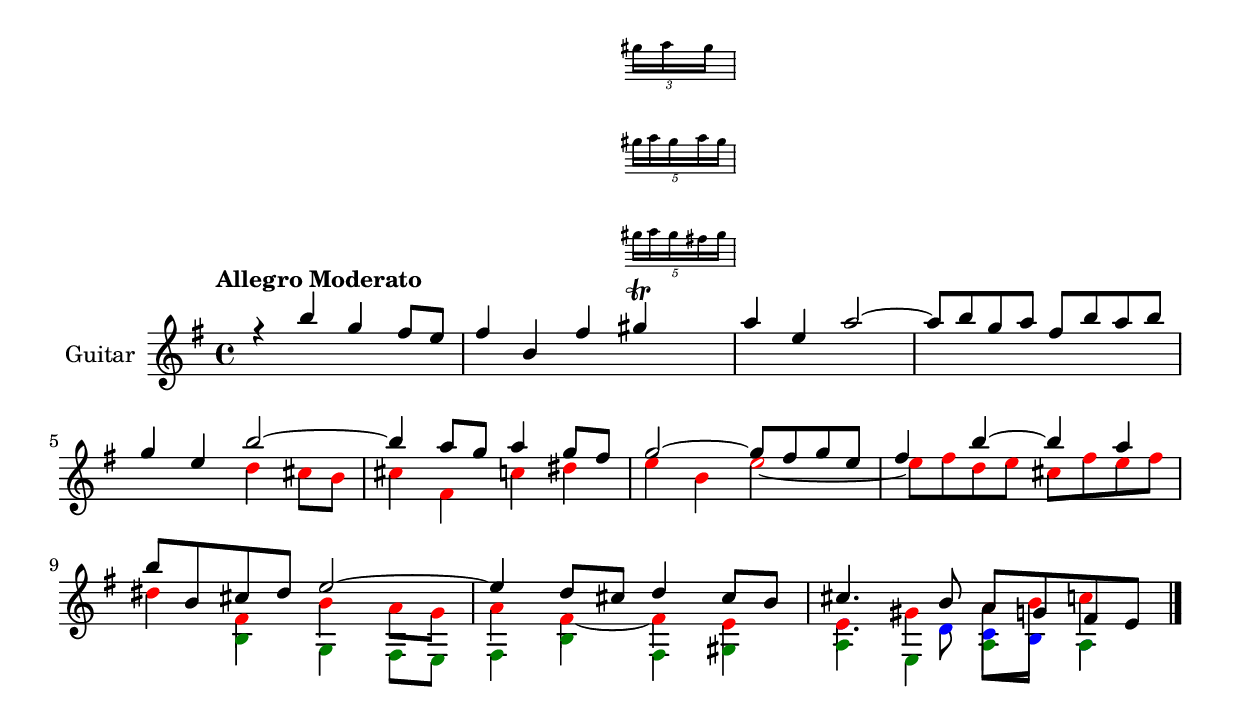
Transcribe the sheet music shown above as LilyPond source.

\version "2.24.0"
\language "italiano"

aaa = \relative do'' {
    \voiceOne
    \key mi \minor
    %1
    r4                 si'                  sol                 fad8      mi       |
    %2
    fad4               si,                  fad'
    <<
      sold \trill
      \new Staff \with {
        alignAboveContext = "main"
        \remove Time_signature_engraver
        firstClef = ##f
        \magnifyStaff #2/3
      } \tuplet 3/4 { sold16 la sold }
      \new Staff \with {
        alignAboveContext = "main"
        \remove Time_signature_engraver
        firstClef = ##f
        \magnifyStaff #2/3
      } \tuplet 5/4 { sold16 la sold la sold }
      \new Staff \with {
        alignAboveContext = "main"
        \remove Time_signature_engraver
        firstClef = ##f
        \magnifyStaff #2/3
      } \tuplet 5/4 { sold16 la sold fad sold }
    >>                                                                             |
    %3
    la4                mi                   la2~                                   |
    %4
    la8      si        sol        la        fad        si       la        si       |
    \break
    %5
    sol4               mi                   si'2~                                  |
    %6
    si4                la8        sol       la4                 sol8      fad      |
    %7
    sol2~                                   sol8       fad      sol       mi       |
    %8
    fad4               si~                  si                  la                 |
    \break
    %9
    si8      si,       dod        red       mi2~                                   |
    %10
    mi4                re8        dod       re4                 dod8      si       |
    %11
    dod4.                         si8       la         sol      fad       mi       |
}

bbb = \relative do'' {
    \voiceTwo
    \override NoteHead.color = #red
    \key mi \minor
    %1
    s1                                                                             |
    %2
    s1                                                                             |
    %3
    s1                                                                             |
    %4
    s1                                                                             |
    %5
    s2                                      re4                 dod8      si       |
    %6
    dod4               fad,                 do'                 red                |
    %7
    mi                 si                   mi2~                                   |
    %8
    mi8      fad       re         mi        dod        fad      mi        fad      |
    %9
    red4               fad,                 si                  la8       sol      |
    %10
    la4                fad4~                fad                 mi                 |
    %11
    mi                 sold~                la8        si       do4                |
}

ccc = \relative do' {
    \voiceThree
    \override NoteHead.color = #darkgreen
    \shiftOff
    \key mi \minor
    \stemDown
    %1
    s1                                                                             |
    %2
    s1                                                                             |
    %3
    s1                                                                             |
    %4
    s1                                                                             |
    %5
    s1                                                                             |
    %6
    s1                                                                             |
    %7
    s1                                                                             |
    %8
    s1                                                                             |
    %9
    s4                si                     sol                fad8       mi      |
    %10
    fad4              si                     fad                sold               |
    %11
    la                mi                     la                 la                 |
}

ddd = \relative do' {
    \voiceFour
    \override NoteHead.color = #blue
    \shiftOff
    \key mi \minor
    \stemDown
    %1
    s1                                                                             |
    %2
    s1                                                                             |
    %3
    s1                                                                             |
    %4
    s1                                                                             |
    %5
    s1                                                                             |
    %6
    s1                                                                             |
    %7
    s1                                                                             |
    %8
    s1                                                                             |
    %9
    s1                                                                             |
    %10
    s1                                                                             |
    %11
    mi4.                          re8         do         si       la4              |
}

allegro_moderato = {
  <<
  \aaa
  \new Voice \bbb
  \new Voice \ccc
  \new Voice \ddd
  >>
}

\book {
  \header {
    title = ""
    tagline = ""
  }
  \score {
    <<
      \new Staff = "main" \with {
        instrumentName = "Guitar"
        \consists Merge_rests_engraver
      } \relative {
        \tempo \markup "Allegro Moderato"
        \allegro_moderato
        \bar "|."
      }
    >>
  }
}
